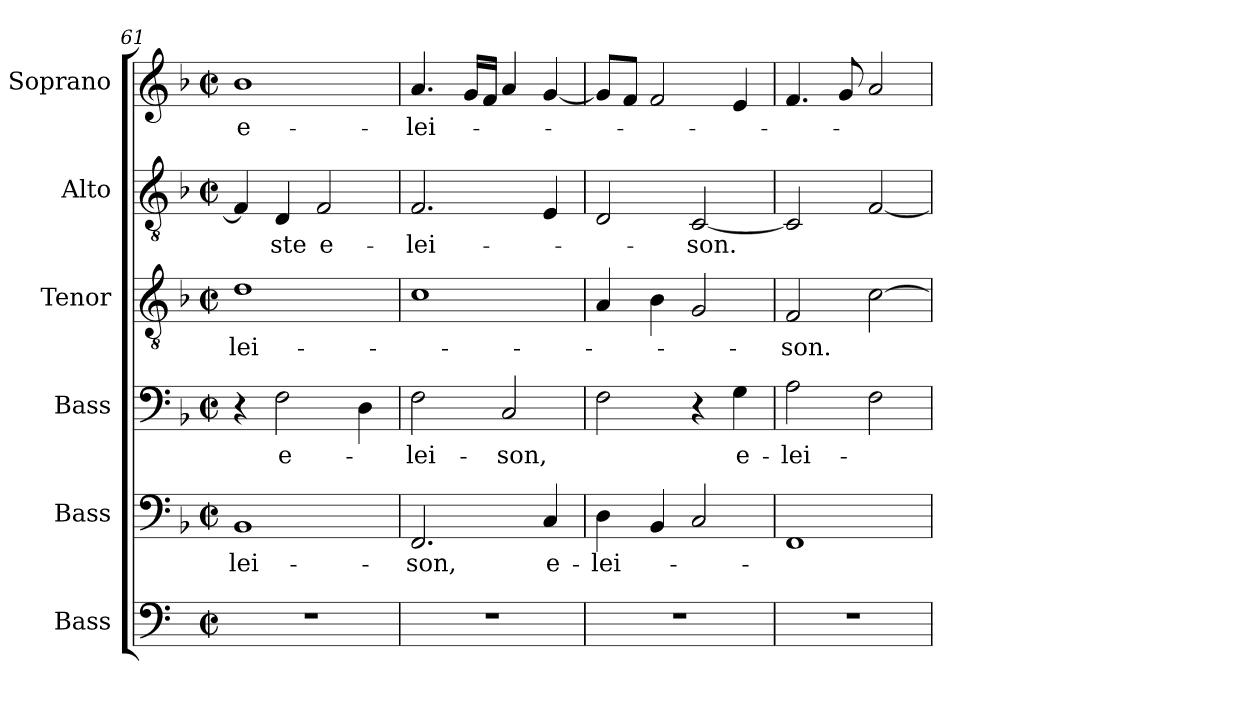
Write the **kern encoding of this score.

**kern	**kern	**text	**kern	**text	**kern	**text	**kern	**text	**kern	**text
*part6	*part5	*part5	*part4	*part4	*part3	*part3	*part2	*part2	*part1	*part1
*staff6	*staff5	*staff5	*staff4	*staff4	*staff3	*staff3	*staff2	*staff2	*staff1	*staff1
*I"Bass	*I"Bass	*	*I"Bass	*	*I"Tenor	*	*I"Alto	*	*I"Soprano	*
*I'B.	*I'B.	*	*I'B.	*	*I'T.	*	*I'A.	*	*I'S.	*
*clefF4	*clefF4	*	*clefF4	*	*clefGv2	*	*clefGv2	*	*clefG2	*
*	*	*	*	*	*ITrd7c12	*	*	*	*	*
*k[]	*k[b-]	*	*k[b-]	*	*k[b-]	*	*k[b-]	*	*k[b-]	*
*C:	*F:	*	*F:	*	*F:	*	*F:	*	*F:	*
*M2/2	*M2/2	*	*M2/2	*	*M2/2	*	*M2/2	*	*M2/2	*
*met(c|)	*met(c|)	*	*met(c|)	*	*met(c|)	*	*met(c|)	*	*met(c|)	*
=61	=61	=61	=61	=61	=61	=61	=61	=61	=61	=61
!	!	!LO:LY:b:color=#000000	!	!	!	!	!	!	!	!
!	!	!	!	!	!	!LO:LY:b:color=#000000	!	!	!	!
!	!	!	!	!	!	!	!	!	!	!LO:LY:b:color=#000000
1r	1BB-i	-lei-	4r	.	1Di	-lei-	4Fi/]	.	1b-i	e-
!	!	!	!	!LO:LY:b:color=#000000	!	!	!	!	!	!
!	!	!	!	!	!	!	!	!LO:LY:b:color=#000000	!	!
.	.	.	2Fi\	e-	.	.	4Di/	-ste	.	.
!	!	!	!	!	!	!	!	!LO:LY:b:color=#000000	!	!
.	.	.	.	.	.	.	2Fi/	e-	.	.
.	.	.	4Di\	.	.	.	.	.	.	.
=62	=62	=62	=62	=62	=62	=62	=62	=62	=62	=62
!	!	!LO:LY:b:color=#000000	!	!	!	!	!	!	!	!
!	!	!	!	!LO:LY:b:color=#000000	!	!	!	!	!	!
!	!	!	!	!	!	!	!	!LO:LY:b:color=#000000	!	!
!	!	!	!	!	!	!	!	!	!	!LO:LY:b:color=#000000
1r	2.FFi/	-son,	2Fi\	-lei-	1Ci	.	2.Fi/	-lei-	4.ai/	-lei-
.	.	.	.	.	.	.	.	.	16gi/LL	.
.	.	.	.	.	.	.	.	.	16fi/JJ	.
!	!	!	!	!LO:LY:b:color=#000000	!	!	!	!	!	!
.	.	.	2Ci/	-son,	.	.	.	.	4ai/	.
!	!	!LO:LY:b:color=#000000	!	!	!	!	!	!	!	!
.	4Ci/	e-	.	.	.	.	4Ei/	.	[4gi/	.
=63	=63	=63	=63	=63	=63	=63	=63	=63	=63	=63
!	!	!LO:LY:b:color=#000000	!	!	!	!	!	!	!	!
1r	4Di\	-lei-	2Fi\	.	4AAi/	.	2Di/	.	8gi/L]	.
.	.	.	.	.	.	.	.	.	8fi/J	.
.	4BB-i/	.	.	.	4BB-i\	.	.	.	2fi/	.
!	!	!	!	!	!	!	!	!LO:LY:b:color=#000000	!	!
.	2Ci/	.	4r	.	2GGi/	.	[2Ci/	-son.	.	.
!	!	!	!	!LO:LY:b:color=#000000	!	!	!	!	!	!
.	.	.	4Gi\	e-	.	.	.	.	4ei/	.
!!LO:PB:g=z
=64	=64	=64	=64	=64	=64	=64	=64	=64	=64	=64
!	!	!	!	!LO:LY:b:color=#000000	!	!	!	!	!	!
!	!	!	!	!	!	!LO:LY:b:color=#000000	!	!	!	!
1r	1FFi	.	2Ai\	-lei-	2FFi/	-son.	2Ci/]	.	4.fi/	.
.	.	.	.	.	.	.	.	.	8gi/	.
.	.	.	2Fi\	.	[2Ci\	.	[2Fi/	.	2ai/	.
=	=	=	=	=	=	=	=	=	=	=
*-	*-	*-	*-	*-	*-	*-	*-	*-	*-	*-
